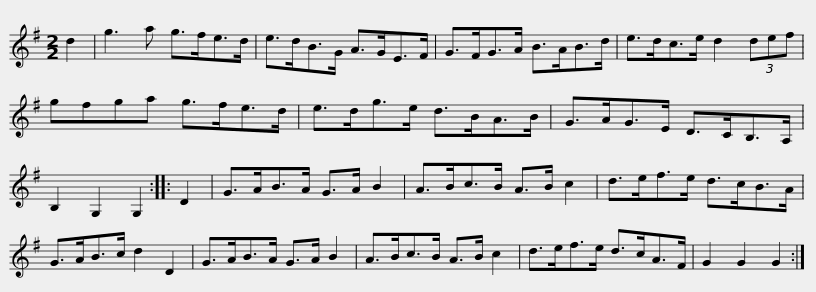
X:1
L:1/8
M:2/2
I:linebreak $
K:G
V:1 treble
V:1
 d2 | g3 a g>fe>d | e>dB>G A>GE>F | G>FG>A B>AB>d | e>dc>e d2 (3def |$ %5
 gfga g>fe>d | e>dg>e d>BA>B | G>AG>E D>CB,>A, | B,2 G,2 G,2 :: D2 | %10
 G>AB>A G>A B2 |$ A>Bc>B A>B c2 | d>ef>e d>cB>A | G>AB>c d2 D2 | G>AB>A G>A B2 | %15
 A>Bc>B A>B c2 |$ d>ef>e d>cA>F | G2 G2 G2 :| %18
